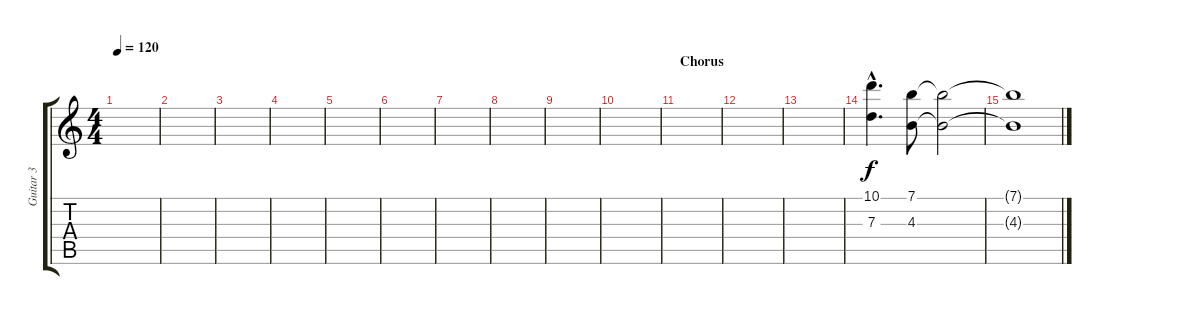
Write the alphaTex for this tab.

\track ("Guitar 3" "Guitar 3") {instrument distortionguitar}
\staff {score tabs}
\tuning (E4 B3 G3 D3 A2 E2) {hide}
\ts (4 4)
\tempo 120
\clef g2
\ks c
|
|
\section ("" "")
|
|
|
|
|
|
|
|
\section ("" "Chorus")
|
|
|
(10.1{hac} 7.3{hac}).4{d} (7.1 4.3).8 (7.1{t} 4.3{t}).2 |
(7.1{t} 4.3{t}).1{volume 0}
